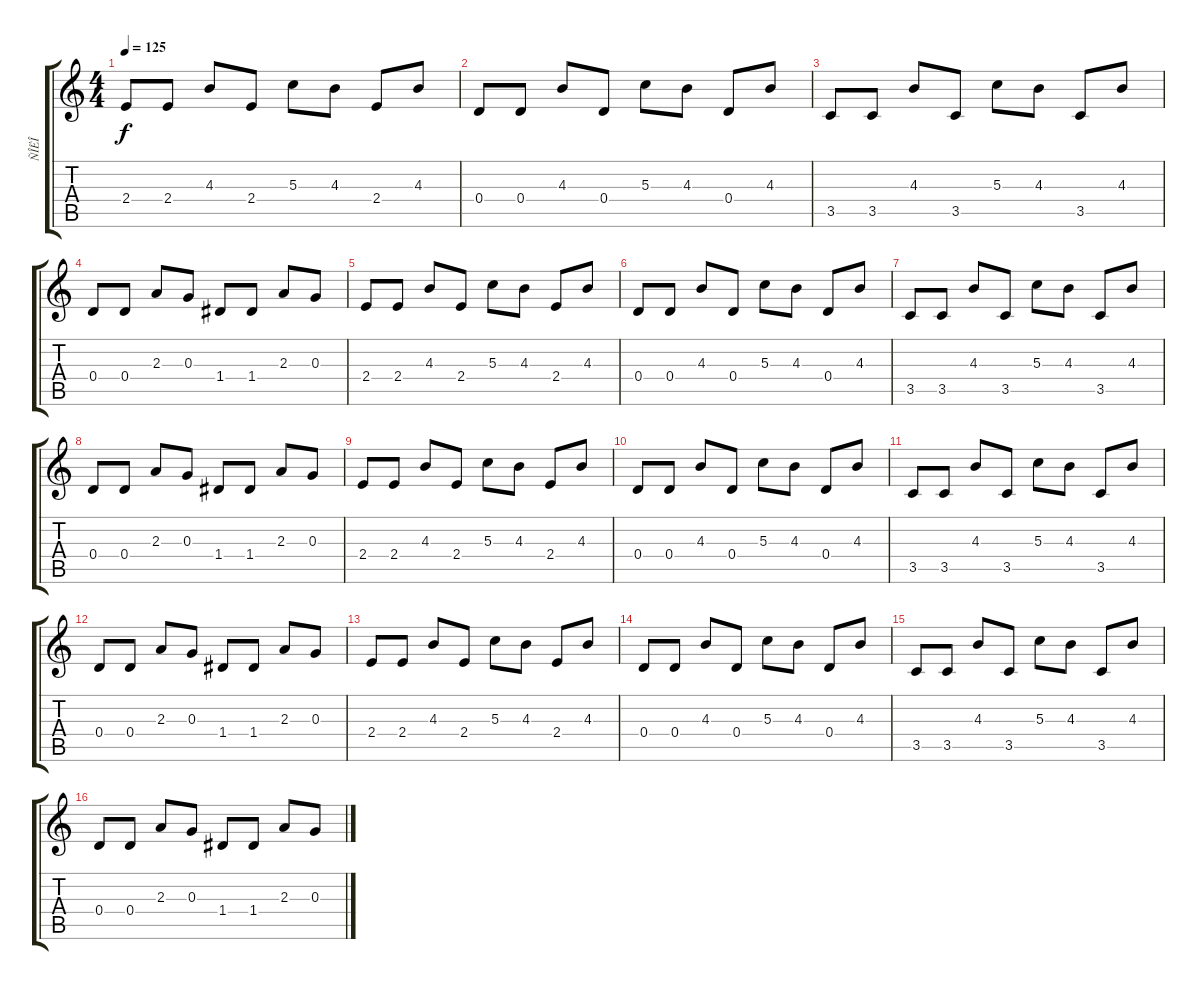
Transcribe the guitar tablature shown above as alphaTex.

\track ("ÑÎËÎ" "ÑÎËÎ") {instrument distortionguitar}
\staff {score tabs}
\tuning (E4 B3 G3 D3 A2 E2) {hide}
\ts (4 4)
\tempo 125
\clef g2
\ks c
2.4.8{dy f instrument distortionguitar} 2.4.8 4.3.8 2.4.8 5.3.8 4.3.8 2.4.8 4.3.8 |
0.4.8 0.4.8 4.3.8 0.4.8 5.3.8 4.3.8 0.4.8 4.3.8 |
3.5.8 3.5.8 4.3.8 3.5.8 5.3.8 4.3.8 3.5.8 4.3.8 |
0.4.8 0.4.8 2.3.8 0.3.8 1.4.8 1.4.8 2.3.8 0.3.8 |
2.4.8 2.4.8 4.3.8 2.4.8 5.3.8 4.3.8 2.4.8 4.3.8 |
0.4.8 0.4.8 4.3.8 0.4.8 5.3.8 4.3.8 0.4.8 4.3.8 |
3.5.8 3.5.8 4.3.8 3.5.8 5.3.8 4.3.8 3.5.8 4.3.8 |
0.4.8 0.4.8 2.3.8 0.3.8 1.4.8 1.4.8 2.3.8 0.3.8 |
2.4.8 2.4.8 4.3.8 2.4.8 5.3.8 4.3.8 2.4.8 4.3.8 |
0.4.8 0.4.8 4.3.8 0.4.8 5.3.8 4.3.8 0.4.8 4.3.8 |
3.5.8 3.5.8 4.3.8 3.5.8 5.3.8 4.3.8 3.5.8 4.3.8 |
0.4.8 0.4.8 2.3.8 0.3.8 1.4.8 1.4.8 2.3.8 0.3.8 |
2.4.8 2.4.8 4.3.8 2.4.8 5.3.8 4.3.8 2.4.8 4.3.8 |
0.4.8 0.4.8 4.3.8 0.4.8 5.3.8 4.3.8 0.4.8 4.3.8 |
3.5.8 3.5.8 4.3.8 3.5.8 5.3.8 4.3.8 3.5.8 4.3.8 |
0.4.8 0.4.8 2.3.8 0.3.8 1.4.8 1.4.8 2.3.8 0.3.8
